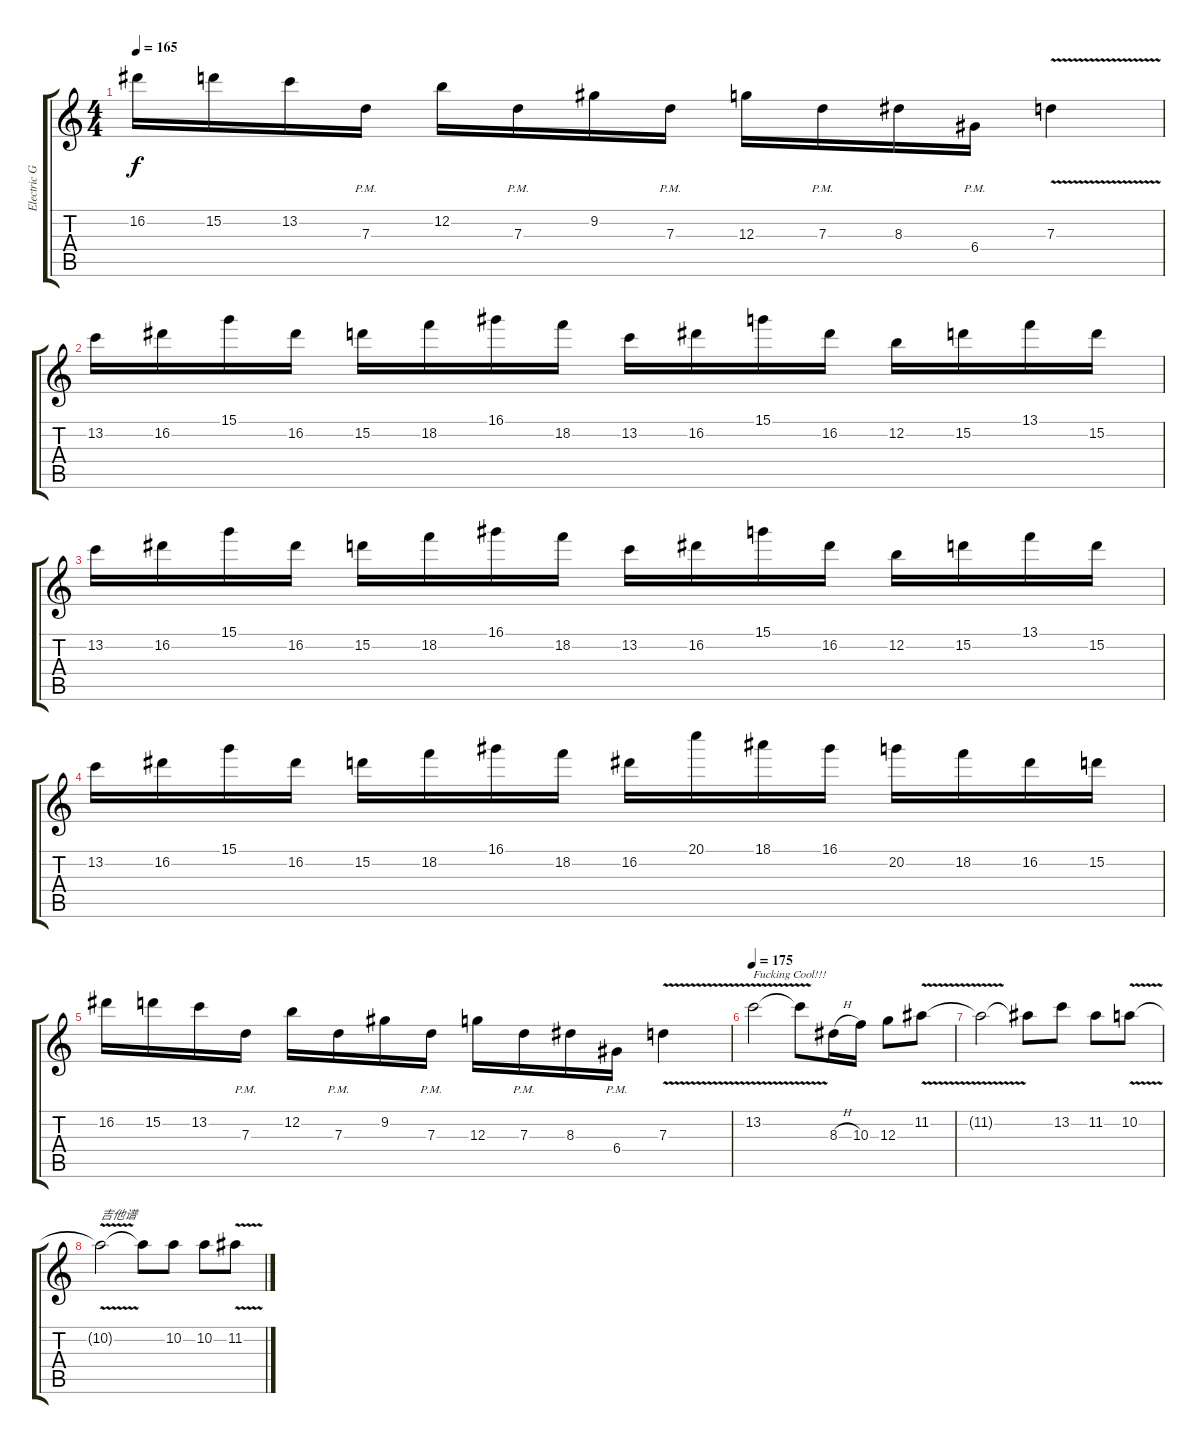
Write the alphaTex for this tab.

\track ("Electric Guitar" "Electric G") {instrument distortionguitar}
\staff {score tabs}
\tuning (E4 B3 G3 D3 A2 E2) {hide}
\ts (4 4)
\tempo 165
\clef g2
\ks c
16.2.16{dy f} 15.2.16 13.2.16 7.3{pm}.16 12.2.16 7.3{pm}.16 9.2.16 7.3{pm}.16 12.3.16 7.3{pm}.16 8.3.16 6.4{pm}.16 7.3{v}.4 |
13.2.16 16.2.16 15.1.16 16.2.16 15.2.16 18.2.16 16.1.16 18.2.16 13.2.16 16.2.16 15.1.16 16.2.16 12.2.16 15.2.16 13.1.16 15.2.16 |
13.2.16 16.2.16 15.1.16 16.2.16 15.2.16 18.2.16 16.1.16 18.2.16 13.2.16 16.2.16 15.1.16 16.2.16 12.2.16 15.2.16 13.1.16 15.2.16 |
13.2.16 16.2.16 15.1.16 16.2.16 15.2.16 18.2.16 16.1.16 18.2.16 16.2.16 20.1.16 18.1.16 16.1.16 20.2.16 18.2.16 16.2.16 15.2.16 |
16.2.16 15.2.16 13.2.16 7.3{pm}.16 12.2.16 7.3{pm}.16 9.2.16 7.3{pm}.16 12.3.16 7.3{pm}.16 8.3.16 6.4{pm}.16 7.3{v}.4 |
\tempo 175
13.2{v}.2{txt "Fucking Cool!!!"} 13.2{t}.8 8.3{h}.16 10.3.16 12.3.8 11.2{v}.8 |
11.2{t}.2 11.2{t}.8 13.2.8 11.2.8 10.2{v}.8 |
10.2{t}.2{txt "吉他谱"} 10.2{t}.8 10.2.8 10.2.8 11.2{v}.8
